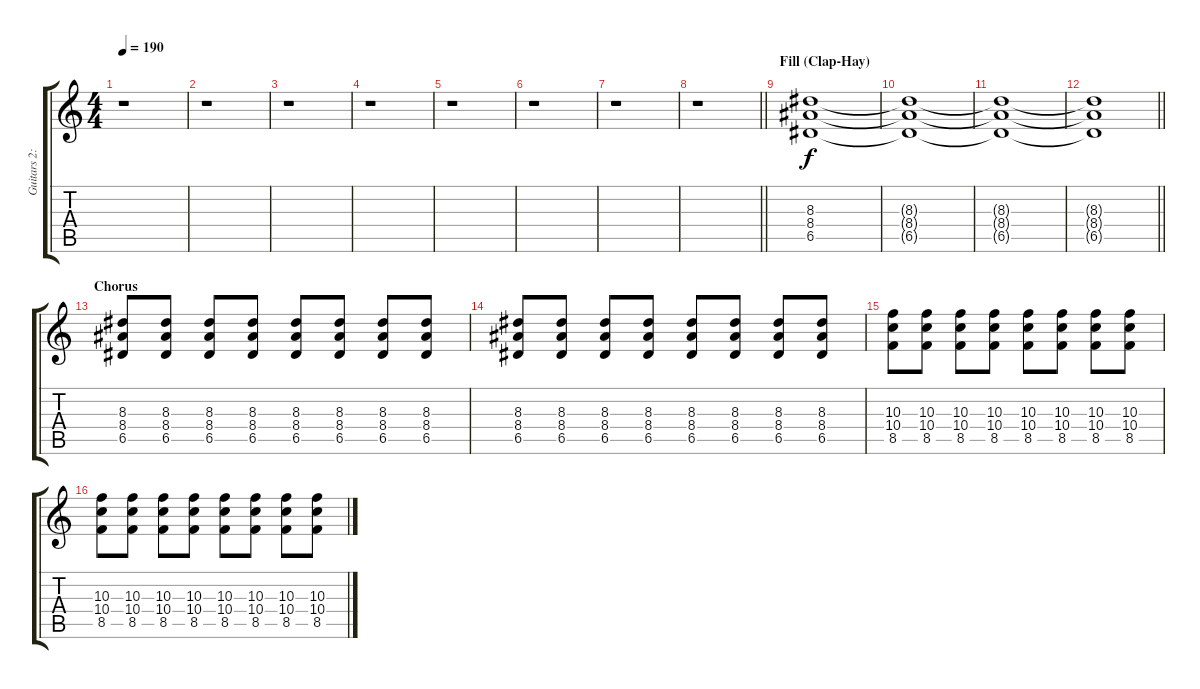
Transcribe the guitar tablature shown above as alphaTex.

\track ("Guitars 2: (Electric Right-Pan)" "Guitars 2:") {instrument distortionguitar}
\staff {score tabs}
\tuning (E4 B3 G3 D3 A2 E2) {hide}
\ts (4 4)
\tempo 190
\clef g2
\ks c
r.1{dy f} |
r.1 |
r.1 |
r.1 |
r.1 |
r.1 |
r.1 |
\barLineRight lightlight
r.1 |
\section ("" "Fill (Clap-Hay)")
(8.3 8.4 6.5).1 |
(8.3{t} 8.4{t} 6.5{t}).1 |
(8.3{t} 8.4{t} 6.5{t}).1 |
\barLineRight lightlight
(8.3{t} 8.4{t} 6.5{t}).1 |
\section ("" "Chorus")
(8.3 8.4 6.5).8 (8.3 8.4 6.5).8 (8.3 8.4 6.5).8 (8.3 8.4 6.5).8 (8.3 8.4 6.5).8 (8.3 8.4 6.5).8 (8.3 8.4 6.5).8 (8.3 8.4 6.5).8 |
(8.3 8.4 6.5).8 (8.3 8.4 6.5).8 (8.3 8.4 6.5).8 (8.3 8.4 6.5).8 (8.3 8.4 6.5).8 (8.3 8.4 6.5).8 (8.3 8.4 6.5).8 (8.3 8.4 6.5).8 |
(10.3 10.4 8.5).8 (10.3 10.4 8.5).8 (10.3 10.4 8.5).8 (10.3 10.4 8.5).8 (10.3 10.4 8.5).8 (10.3 10.4 8.5).8 (10.3 10.4 8.5).8 (10.3 10.4 8.5).8 |
(10.3 10.4 8.5).8 (10.3 10.4 8.5).8 (10.3 10.4 8.5).8 (10.3 10.4 8.5).8 (10.3 10.4 8.5).8 (10.3 10.4 8.5).8 (10.3 10.4 8.5).8 (10.3 10.4 8.5).8
